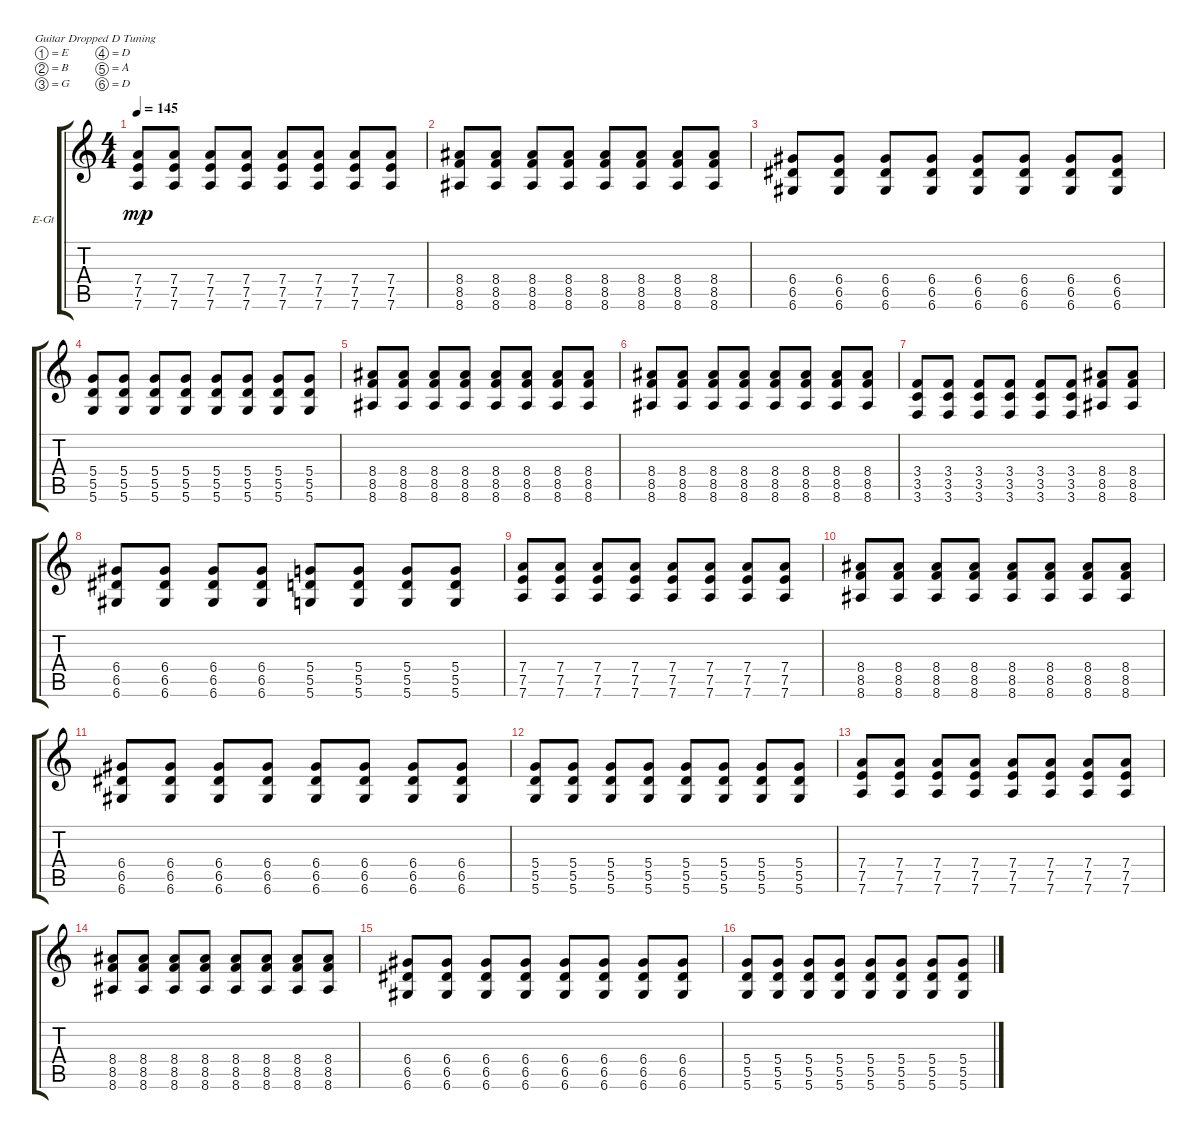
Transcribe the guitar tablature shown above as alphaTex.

\defaultSystemsLayout 4
\bracketExtendMode groupsimilarinstruments
\firstSystemTrackNameOrientation horizontal
\otherSystemsTrackNameOrientation horizontal
\track ("Electric Guitar" "E-Gt") {instrument overdrivenguitar}
\staff {score tabs}
\tuning (E4 B3 G3 D3 A2 D2)
\ts (4 4)
\tempo 145
\clef g2
\scale
0.333333
\ks c
(7.6 7.5 7.4).8{dy mp} (7.6 7.5 7.4).8 (7.6 7.5 7.4).8 (7.6 7.5 7.4).8 (7.6 7.5 7.4).8 (7.6 7.5 7.4).8 (7.6 7.5 7.4).8 (7.6 7.5 7.4).8 |
\scale
0.333333 (8.6 8.5 8.4).8 (8.6 8.5 8.4).8 (8.6 8.5 8.4).8 (8.6 8.5 8.4).8 (8.6 8.5 8.4).8 (8.6 8.5 8.4).8 (8.6 8.5 8.4).8 (8.6 8.5 8.4).8 |
\scale
0.333333 (6.6 6.5 6.4).8 (6.6 6.5 6.4).8 (6.6 6.5 6.4).8 (6.6 6.5 6.4).8 (6.6 6.5 6.4).8 (6.6 6.5 6.4).8 (6.6 6.5 6.4).8 (6.6 6.5 6.4).8 |
\scale
0.333333 (5.6 5.5 5.4).8 (5.6 5.5 5.4).8 (5.6 5.5 5.4).8 (5.6 5.5 5.4).8 (5.6 5.5 5.4).8 (5.6 5.5 5.4).8 (5.6 5.5 5.4).8 (5.6 5.5 5.4).8 |
\scale
0.333333 (8.6 8.5 8.4).8 (8.6 8.5 8.4).8 (8.6 8.5 8.4).8 (8.6 8.5 8.4).8 (8.6 8.5 8.4).8 (8.6 8.5 8.4).8 (8.6 8.5 8.4).8 (8.6 8.5 8.4).8 |
\scale
0.333333 (8.6 8.5 8.4).8 (8.6 8.5 8.4).8 (8.6 8.5 8.4).8 (8.6 8.5 8.4).8 (8.6 8.5 8.4).8 (8.6 8.5 8.4).8 (8.6 8.5 8.4).8 (8.6 8.5 8.4).8 |
\scale
0.333333 (3.6 3.5 3.4).8 (3.6 3.5 3.4).8 (3.6 3.5 3.4).8 (3.6 3.5 3.4).8 (3.6 3.5 3.4).8 (3.6 3.5 3.4).8 (8.6 8.5 8.4).8 (8.6 8.5 8.4).8 |
\scale
0.333333 (6.6 6.5 6.4).8 (6.6 6.5 6.4).8 (6.6 6.5 6.4).8 (6.6 6.5 6.4).8 (5.6 5.5 5.4).8 (5.6 5.5 5.4).8 (5.6 5.5 5.4).8 (5.6 5.5 5.4).8 |
\scale
0.333333 (7.6 7.5 7.4).8 (7.6 7.5 7.4).8 (7.6 7.5 7.4).8 (7.6 7.5 7.4).8 (7.6 7.5 7.4).8 (7.6 7.5 7.4).8 (7.6 7.5 7.4).8 (7.6 7.5 7.4).8 |
\scale
0.333333 (8.6 8.5 8.4).8 (8.6 8.5 8.4).8 (8.6 8.5 8.4).8 (8.6 8.5 8.4).8 (8.6 8.5 8.4).8 (8.6 8.5 8.4).8 (8.6 8.5 8.4).8 (8.6 8.5 8.4).8 |
\scale
0.333333 (6.6 6.5 6.4).8 (6.6 6.5 6.4).8 (6.6 6.5 6.4).8 (6.6 6.5 6.4).8 (6.6 6.5 6.4).8 (6.6 6.5 6.4).8 (6.6 6.5 6.4).8 (6.6 6.5 6.4).8 |
\scale
0.333333 (5.6 5.5 5.4).8 (5.6 5.5 5.4).8 (5.6 5.5 5.4).8 (5.6 5.5 5.4).8 (5.6 5.5 5.4).8 (5.6 5.5 5.4).8 (5.6 5.5 5.4).8 (5.6 5.5 5.4).8 |
\scale
0.333333 (7.6 7.5 7.4).8 (7.6 7.5 7.4).8 (7.6 7.5 7.4).8 (7.6 7.5 7.4).8 (7.6 7.5 7.4).8 (7.6 7.5 7.4).8 (7.6 7.5 7.4).8 (7.6 7.5 7.4).8 |
\scale
0.333333 (8.6 8.5 8.4).8 (8.6 8.5 8.4).8 (8.6 8.5 8.4).8 (8.6 8.5 8.4).8 (8.6 8.5 8.4).8 (8.6 8.5 8.4).8 (8.6 8.5 8.4).8 (8.6 8.5 8.4).8 |
\scale
0.333333 (6.6 6.5 6.4).8 (6.6 6.5 6.4).8 (6.6 6.5 6.4).8 (6.6 6.5 6.4).8 (6.6 6.5 6.4).8 (6.6 6.5 6.4).8 (6.6 6.5 6.4).8 (6.6 6.5 6.4).8 |
\scale
0.333333 (5.6 5.5 5.4).8 (5.6 5.5 5.4).8 (5.6 5.5 5.4).8 (5.6 5.5 5.4).8 (5.6 5.5 5.4).8 (5.6 5.5 5.4).8 (5.6 5.5 5.4).8 (5.6 5.5 5.4).8
